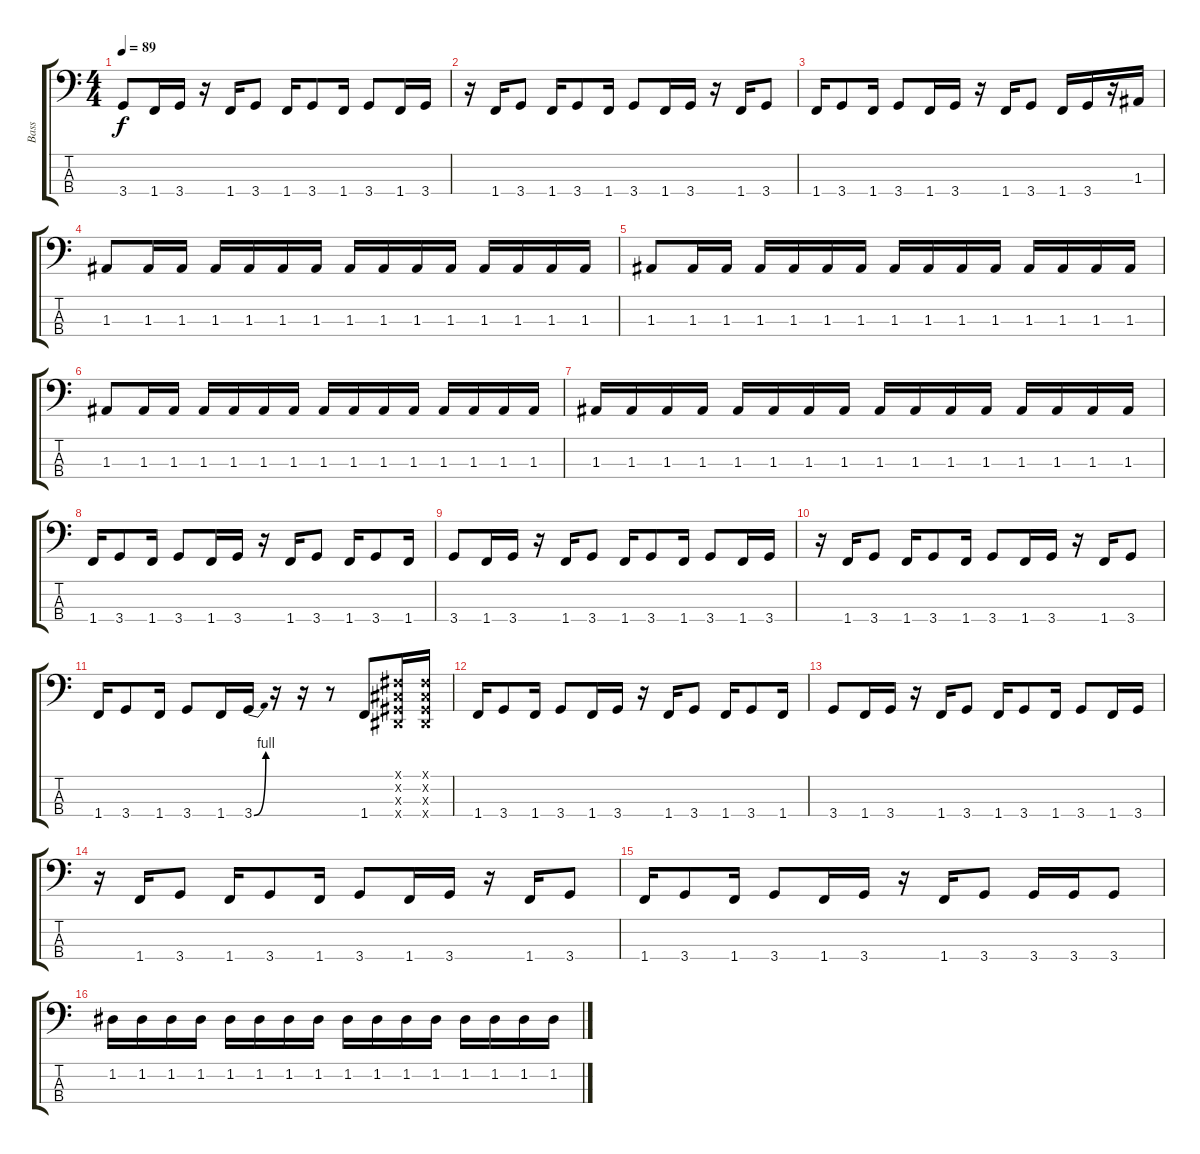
\track ("Bass" "Bass") {instrument electricbasspick}
\staff {score tabs}
\tuning (G2 D2 A1 E1) {hide}
\ts (4 4)
\tempo 89
\clef f4
\ks c
3.4.8{dy f} 1.4.16 3.4.16 r.16 1.4.16 3.4.8 1.4.16 3.4.8 1.4.16 3.4.8 1.4.16 3.4.16 |
r.16 1.4.16 3.4.8 1.4.16 3.4.8 1.4.16 3.4.8 1.4.16 3.4.16 r.16 1.4.16 3.4.8 |
1.4.16 3.4.8 1.4.16 3.4.8 1.4.16 3.4.16 r.16 1.4.16 3.4.8 1.4.16 3.4.16 r.16 1.3.16 |
1.3.8 1.3.16 1.3.16 1.3.16 1.3.16 1.3.16 1.3.16 1.3.16 1.3.16 1.3.16 1.3.16 1.3.16 1.3.16 1.3.16 1.3.16 |
1.3.8 1.3.16 1.3.16 1.3.16 1.3.16 1.3.16 1.3.16 1.3.16 1.3.16 1.3.16 1.3.16 1.3.16 1.3.16 1.3.16 1.3.16 |
1.3.8 1.3.16 1.3.16 1.3.16 1.3.16 1.3.16 1.3.16 1.3.16 1.3.16 1.3.16 1.3.16 1.3.16 1.3.16 1.3.16 1.3.16 |
1.3.16 1.3.16 1.3.16 1.3.16 1.3.16 1.3.16 1.3.16 1.3.16 1.3.16 1.3.16 1.3.16 1.3.16 1.3.16 1.3.16 1.3.16 1.3.16 |
1.4.16 3.4.8 1.4.16 3.4.8 1.4.16 3.4.16 r.16 1.4.16 3.4.8 1.4.16 3.4.8 1.4.16 |
3.4.8 1.4.16 3.4.16 r.16 1.4.16 3.4.8 1.4.16 3.4.8 1.4.16 3.4.8 1.4.16 3.4.16 |
r.16 1.4.16 3.4.8 1.4.16 3.4.8 1.4.16 3.4.8 1.4.16 3.4.16 r.16 1.4.16 3.4.8 |
1.4.16 3.4.8 1.4.16 3.4.8 1.4.16 3.4{be (bend 0 0 60 4)}.16 r.16 r.16 r.8 1.4.8 (-1.1{x} -1.2{x} -1.3{x} -1.4{x}).16 (-1.1{x} -1.2{x} -1.3{x} -1.4{x}).16 |
1.4.16 3.4.8 1.4.16 3.4.8 1.4.16 3.4.16 r.16 1.4.16 3.4.8 1.4.16 3.4.8 1.4.16 |
3.4.8 1.4.16 3.4.16 r.16 1.4.16 3.4.8 1.4.16 3.4.8 1.4.16 3.4.8 1.4.16 3.4.16 |
r.16 1.4.16 3.4.8 1.4.16 3.4.8 1.4.16 3.4.8 1.4.16 3.4.16 r.16 1.4.16 3.4.8 |
1.4.16 3.4.8 1.4.16 3.4.8 1.4.16 3.4.16 r.16 1.4.16 3.4.8 3.4.16 3.4.16 3.4.8 |
1.2.16 1.2.16 1.2.16 1.2.16 1.2.16 1.2.16 1.2.16 1.2.16 1.2.16 1.2.16 1.2.16 1.2.16 1.2.16 1.2.16 1.2.16 1.2.16
